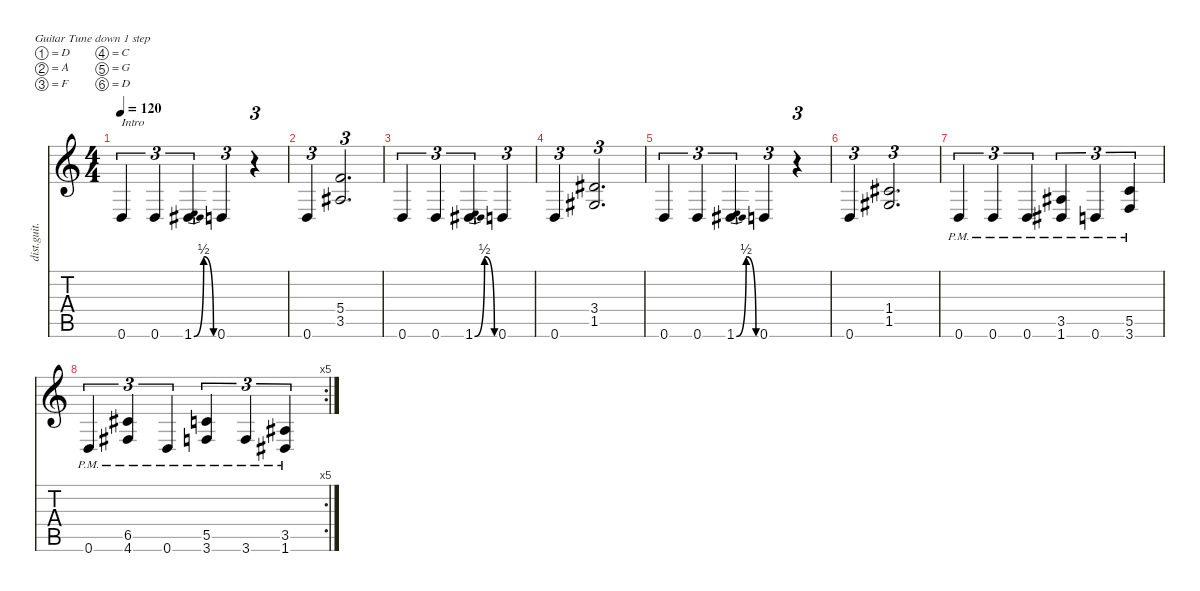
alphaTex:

\defaultSystemsLayout 4
\hideDynamics
\bracketExtendMode nobrackets
\otherSystemsTrackNameOrientation horizontal
\track ("Distortion Guitar" "dist.guit.") {instrument distortionguitar}
\staff {score tabs}
\tuning (D4 A3 F3 C3 G2 D2)
\ts (4 4)
\tempo 120
\clef g2
\ks c
0.6.4{tu (3 2) txt "Intro" dy mf instrument distortionguitar beam Up} 0.6.4{tu (3 2) beam Up} 1.6{be (bendrelease 0 0 10.2 2 20.4 2 30 0) acc #}.4{tu (3 2) beam Up} 0.6.4{tu (3 2) beam Up} r.4{tu (3 2) beam Up} |
0.6.4{tu (3 2) beam Up} (3.5{acc #} 5.4).2{d tu (3 2) beam Up} |
0.6.4{tu (3 2) beam Up} 0.6.4{tu (3 2) beam Up} 1.6{be (bendrelease 0 0 10.2 2 20.4 2 30 0) acc #}.4{tu (3 2) beam Up} 0.6.4{tu (3 2) beam Up} |
0.6.4{tu (3 2) beam Up} (1.5{acc #} 3.4{acc #}).2{d tu (3 2) beam Up} |
0.6.4{tu (3 2) beam Up} 0.6.4{tu (3 2) beam Up} 1.6{be (bendrelease 0 0 10.2 2 20.4 2 30 0) acc #}.4{tu (3 2) beam Up} 0.6.4{tu (3 2) beam Up} r.4{tu (3 2) beam Up} |
0.6.4{tu (3 2) beam Up} (1.5{acc #} 1.4{acc #}).2{d tu (3 2) beam Up} |
0.6{pm}.4{tu (3 2) beam Up} 0.6{pm}.4{tu (3 2) beam Up} 0.6{pm}.4{tu (3 2) beam Up} (1.6{pm acc #} 3.5{pm acc #}).4{tu (3 2) beam Up} 0.6{pm}.4{tu (3 2) beam Up} (3.6{pm} 5.5{pm}).4{tu (3 2) beam Up} |
\rc 5
0.6{pm}.4{tu (3 2) beam Up} (4.6{pm acc #} 6.5{pm acc #}).4{tu (3 2) beam Up} 0.6{pm}.4{tu (3 2) beam Up} (3.6{pm} 5.5{pm}).4{tu (3 2) beam Up} 3.6{pm}.4{tu (3 2) beam Up} (1.6{pm acc #} 3.5{pm acc #}).4{tu (3 2) beam Up}
